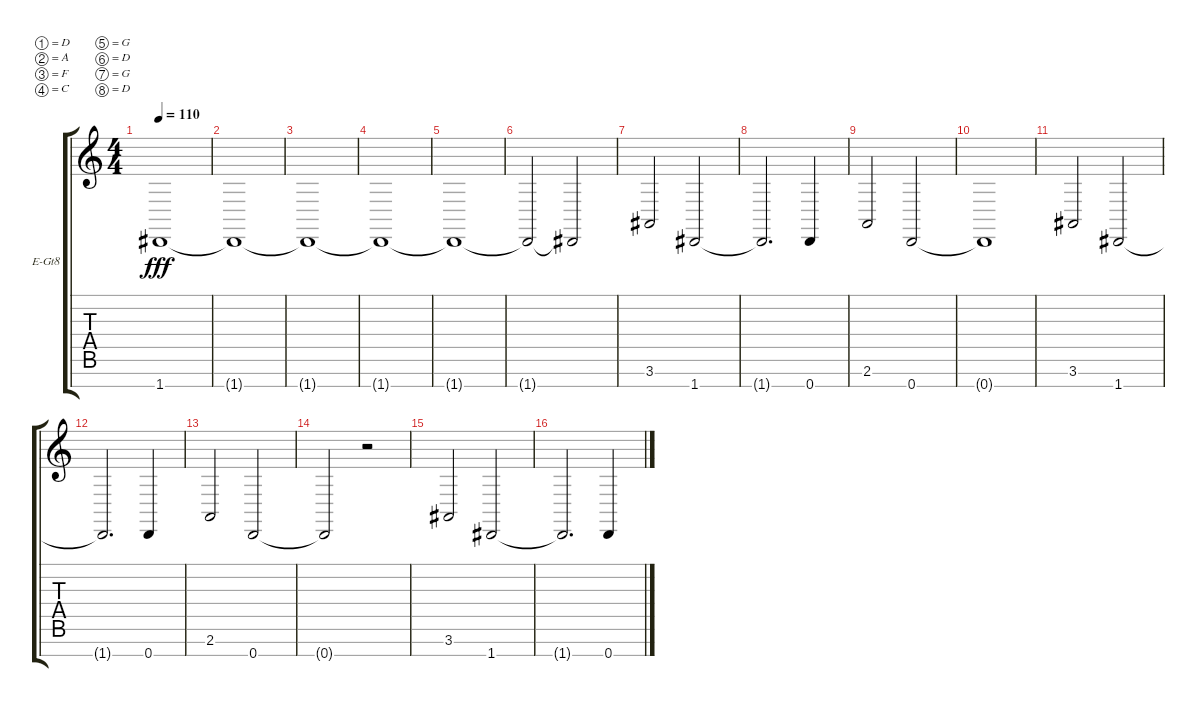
\bracketExtendMode groupsimilarinstruments
\firstSystemTrackNameOrientation horizontal
\otherSystemsTrackNameOrientation horizontal
\track ("Jae" "E-Gt8") {instrument distortionguitar}
\staff {score tabs}
\tuning (D4 A3 F3 C3 G2 D2 G1 D1)
\ts (4 4)
\tempo 110
\clef g2
\ks c
1.8{t}.1{dy fff} |
1.8{t}.1 |
1.8{t}.1 |
1.8{t}.1 |
1.8{t}.1 |
1.8{t}.2 1.8{t}.2 |
3.7.2 1.8.2 |
1.8{t}.2{d} 0.8.4 |
2.7.2 0.8.2 |
0.8{t}.1 |
3.7.2 1.8.2 |
1.8{t}.2{d} 0.8.4 |
2.7.2 0.8.2 |
0.8{t}.2 r.2 |
3.7.2 1.8.2 |
1.8{t}.2{d} 0.8.4
